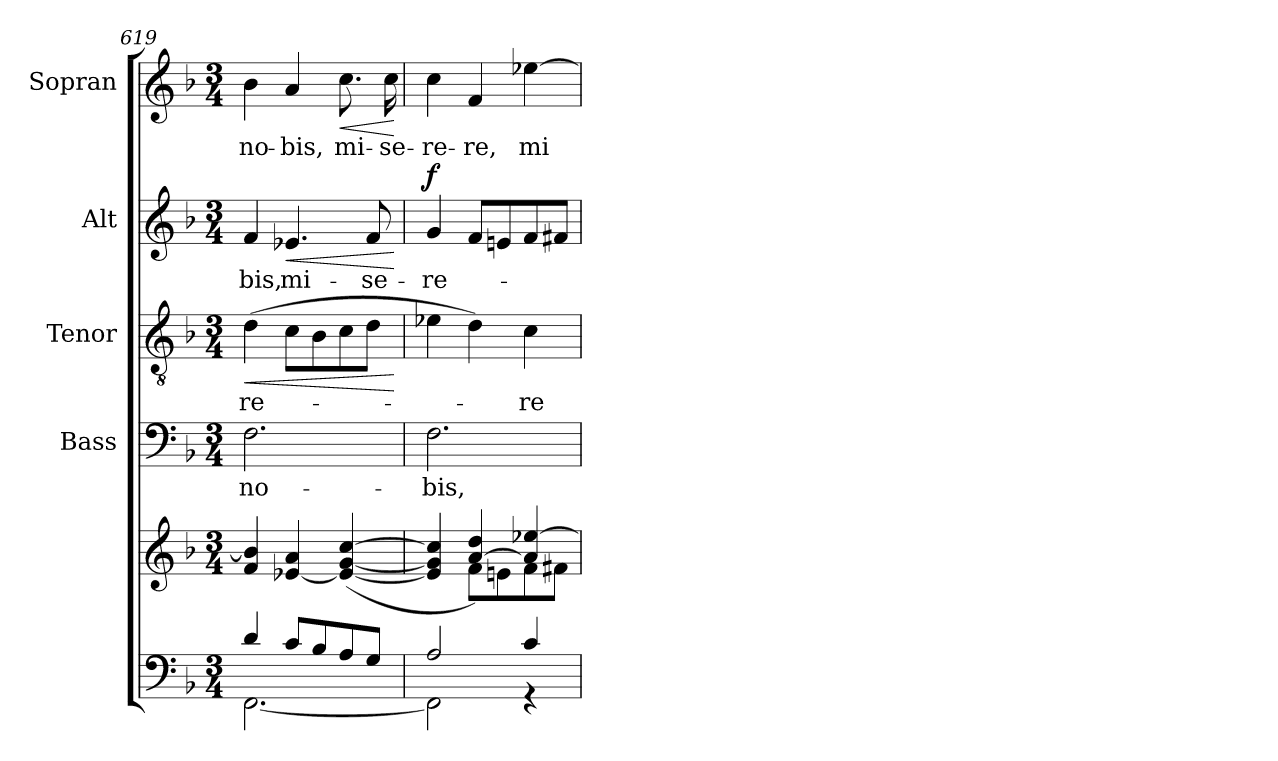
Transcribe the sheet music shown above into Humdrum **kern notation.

**kern	**kern	**kern	**text	**kern	**text	**dynam	**kern	**text	**dynam	**kern	**text	**dynam
*part5	*part5	*part4	*part4	*part3	*part3	*part3	*part2	*part2	*part2	*part1	*part1	*part1
*staff6	*staff5	*staff4	*staff4	*staff3	*staff3	*staff3	*staff2	*staff2	*staff2	*staff1	*staff1	*staff1
*	*	*I"Bass	*	*I"Tenor	*	*	*I"Alt	*	*	*I"Sopran	*	*
*	*	*I'B.	*	*I'T.	*	*	*I'A.	*	*	*I'S.	*	*
*clefF4	*clefG2	*clefF4	*	*clefGv2	*	*	*clefG2	*	*	*clefG2	*	*
*k[b-]	*k[b-]	*k[b-]	*	*k[b-]	*	*	*k[b-]	*	*	*k[b-]	*	*
*F:	*F:	*F:	*	*F:	*	*	*F:	*	*	*F:	*	*
*M3/4	*M3/4	*M3/4	*	*M3/4	*	*	*M3/4	*	*	*M3/4	*	*
=619	=619	=619	=619	=619	=619	=619	=619	=619	=619	=619	=619	=619
*^	*	*	*	*	*	*	*	*	*	*	*	*
!	!	!	!	!LO:LY:b	!	!LO:LY:b	!LO:HP:b	!	!LO:LY:b	!	!	!LO:LY:b	!
4d/	[<2.FF\	4f/ 4b-/]	2.F\	no-	(>4d\	-re-	<	4f/	-bis,	.	4b-\	no-	.
!	!	!	!	!	!	!	!	!	!LO:LY:b	!LO:HP:b	!	!LO:LY:b	!
8c/L	.	[4e-X/ 4a/	.	.	8c\L	.	.	4.e-X/	mi-	<	4a/	-bis,	.
8B-/	.	.	.	.	8B-\	.	.	.	.	.	.	.	.
!	!	!	!	!	!	!	!	!	!	!	!	!LO:LY:b	!LO:HP:b
8A/	.	(4e-/_ [4g/ [4cc/	.	.	8c\	.	.	.	.	.	8.cc\	mi-	<
!	!	!	!	!	!	!	!	!	!LO:LY:b	!	!	!	!
8G/J	.	.	.	.	8d\J	.	.	8f/	-se-	.	.	.	.
!	!	!	!	!	!	!	!	!	!	!	!	!LO:LY:b	!
.	.	.	.	.	.	.	.	.	.	.	16cc\	-se-	.
*v	*v	*	*	*	*	*	*	*	*	*	*	*	*
.	.	.	.	.	.	[	.	.	[	.	.	[
=620	=620	=620	=620	=620	=620	=620	=620	=620	=620	=620	=620	=620
*^	*^	*	*	*	*	*	*	*	*	*	*	*
!	!	!	!	!	!LO:LY:b	!	!	!	!	!LO:LY:b	!LO:DY:a	!	!LO:LY:b	!
2A/	2FF\]	4e-/] 4g/] 4cc/]	4ryy	2.F\	-bis,	4e-X\	.	.	4g/	-re-	f	4cc\	-re-	.
!	!	!	!	!	!	!	!	!	!	!	!	!	!LO:LY:b	!
.	.	[>4a/ 4dd/)	8f\L	.	.	4d\)	.	.	8f/L	.	.	4f/	-re,	.
.	.	.	8en\	.	.	.	.	.	8en/	.	.	.	.	.
!	!	!	!	!	!	!	!LO:LY:b	!	!	!	!	!	!LO:LY:b	!
4c/	4rGG	4a/] [>4ee-X/	8f\	.	.	4c\	-re	.	8f/	.	.	[4ee-X\	mi-	.
.	.	.	8f#X\J	.	.	.	.	.	8f#X/J	.	.	.	.	.
*v	*v	*	*	*	*	*	*	*	*	*	*	*	*	*
*	*v	*v	*	*	*	*	*	*	*	*	*	*	*
=	=	=	=	=	=	=	=	=	=	=	=	=
*-	*-	*-	*-	*-	*-	*-	*-	*-	*-	*-	*-	*-
